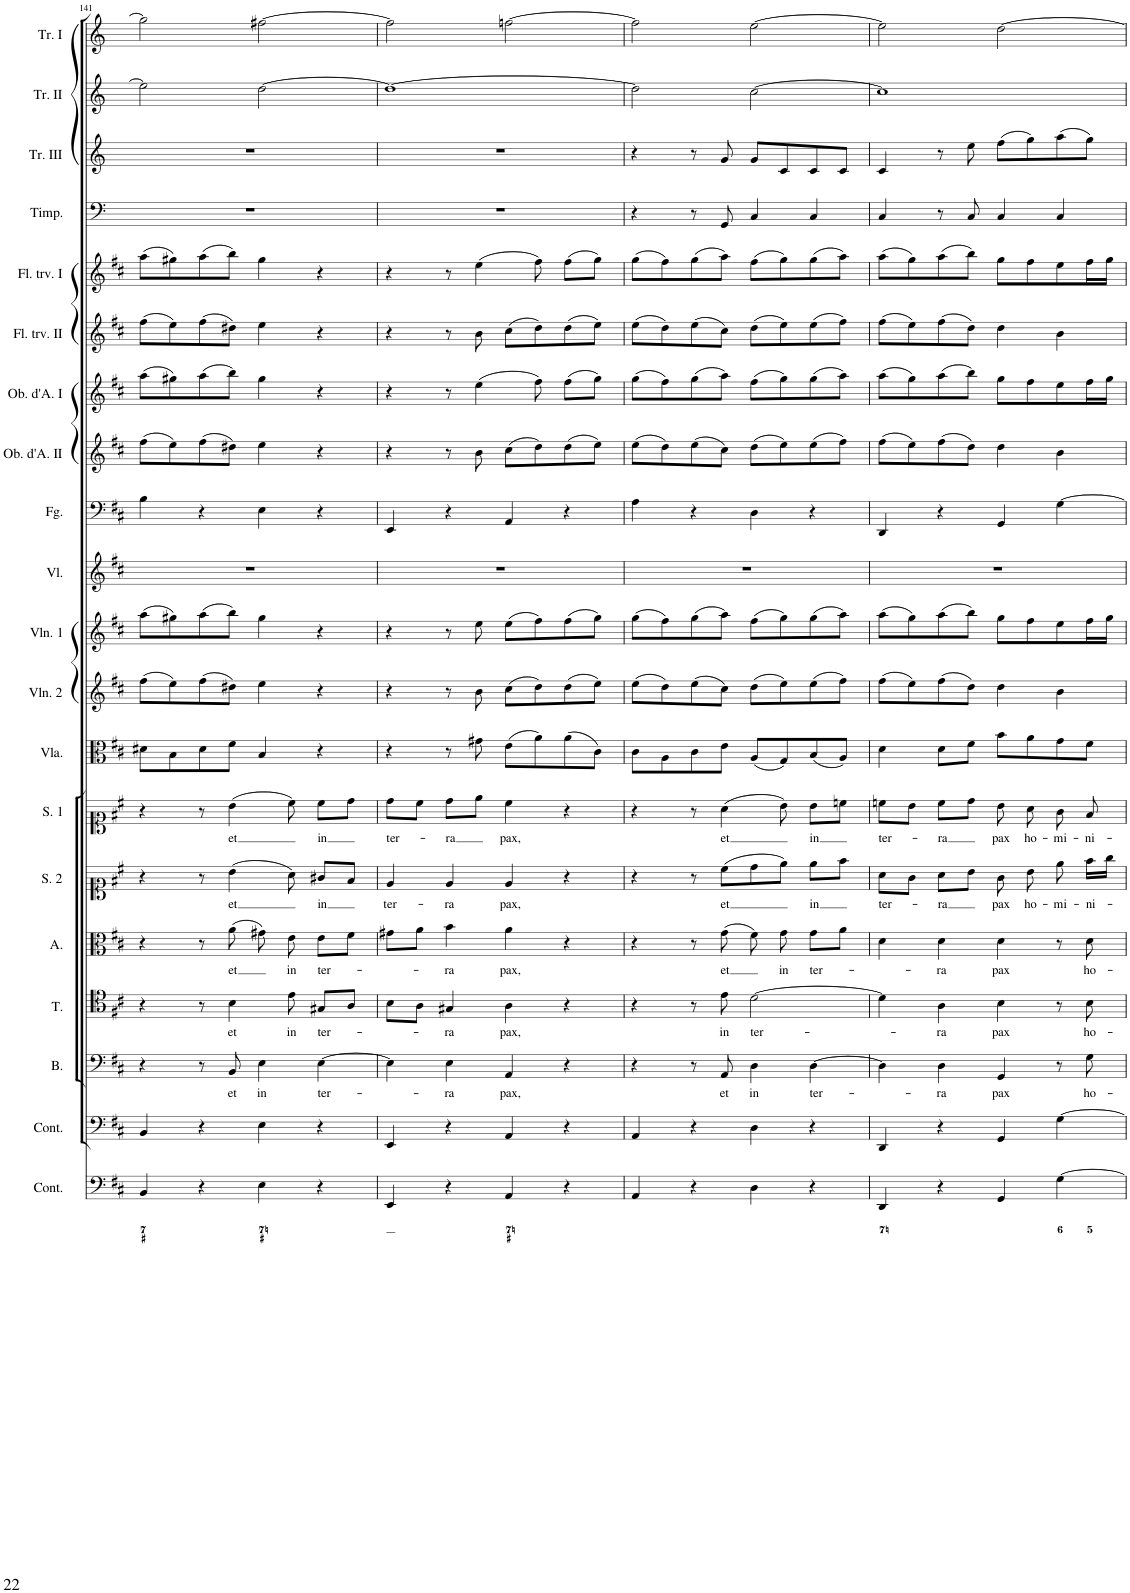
**kern	**kern	**kern	**text	**kern	**text	**kern	**text	**kern	**text	**kern	**text	**kern	**kern	**kern	**kern	**kern	**kern	**kern	**kern	**kern	**kern	**kern	**kern	**kern
*part20	*part19	*part18	*part18	*part17	*part17	*part16	*part16	*part15	*part15	*part14	*part14	*part13	*part12	*part11	*part10	*part9	*part8	*part7	*part6	*part5	*part4	*part3	*part2	*part1
*staff20	*staff19	*staff18	*staff18	*staff17	*staff17	*staff16	*staff16	*staff15	*staff15	*staff14	*staff14	*staff13	*staff12	*staff11	*staff10	*staff9	*staff8	*staff7	*staff6	*staff5	*staff4	*staff3	*staff2	*staff1
*I"Continuo	*I"Continuo	*I"Basso	*	*I"Tenore	*	*I"Alto	*	*I"Soprano 2	*	*I"Soprano 1	*	*I"Viola	*I"Violino 2	*I"Violino 1	*I"Violino solo	*I"Fagotti	*I"Oboe d'Amore II	*I"Oboe d'Amore I	*I"Flauto traverso II	*I"Flauto traverso I	*I"Timpani	*I"Tromba III	*I"Tromba II	*I"Tromba I
*I'Cont.	*I'Cont.	*I'B.	*	*I'T.	*	*I'A.	*	*I'S. 2	*	*I'S. 1	*	*I'Vla.	*I'Vln. 2	*I'Vln. 1	*I'Vl.	*I'Fg.	*I'Ob. d'A. II	*I'Ob. d'A. I	*I'Fl. trv. II	*I'Fl. trv. I	*I'Timp.	*I'Tr. III	*I'Tr. II	*I'Tr. I
!!LO:PB:g=z
*clefF4	*clefF4	*clefF4	*	*clefC4	*	*clefC3	*	*clefC1	*	*clefC1	*	*clefC3	*clefG2	*clefG2	*clefG2	*clefF4	*clefG2	*clefG2	*clefG2	*clefG2	*clefF4	*clefG2	*clefG2	*clefG2
*	*	*	*	*	*	*	*	*	*	*	*	*	*	*	*	*	*	*	*	*	*Trd-1c-2	*Trd-1c-2	*Trd-1c-2	*Trd-1c-2
*k[f#c#]	*k[f#c#]	*k[f#c#]	*	*k[f#c#]	*	*k[f#c#]	*	*k[f#c#]	*	*k[f#c#]	*	*k[f#c#]	*k[f#c#]	*k[f#c#]	*k[f#c#]	*k[f#c#]	*k[f#c#]	*k[f#c#]	*k[f#c#]	*k[f#c#]	*k[]	*k[]	*k[]	*k[]
*M4/4	*M4/4	*M4/4	*	*M4/4	*	*M4/4	*	*M4/4	*	*M4/4	*	*M4/4	*M4/4	*M4/4	*M4/4	*M4/4	*M4/4	*M4/4	*M4/4	*M4/4	*M4/4	*M4/4	*M4/4	*M4/4
*met(c)	*met(c)	*met(c)	*	*met(c)	*	*met(c)	*	*met(c)	*	*met(c)	*	*met(c)	*met(c)	*met(c)	*met(c)	*met(c)	*met(c)	*met(c)	*met(c)	*met(c)	*met(c)	*met(c)	*met(c)	*met(c)
=141	=141	=141	=141	=141	=141	=141	=141	=141	=141	=141	=141	=141	=141	=141	=141	=141	=141	=141	=141	=141	=141	=141	=141	=141
4BB/	4BB/	4r	.	4r	.	4r	.	4r	.	4r	.	8d#X\L	(8ff#\L	(8aa\L	1r	4B\	(8ff#\L	(8aa\L	(8ff#\L	(8aa\L	1r	1r	2ee\]	2gg\]
.	.	.	.	.	.	.	.	.	.	.	.	8B\	8ee\)	8gg#X\)	.	.	8ee\)	8gg#X\)	8ee\)	8gg#X\)	.	.	.	.
4r	4r	8r	.	8r	.	8r	.	8r	.	8r	.	8d#\	(8ff#\	(8aa\	.	4r	(8ff#\	(8aa\	(8ff#\	(8aa\	.	.	.	.
!	!	!	!LO:LY:b	!	!LO:LY:b	!	!LO:LY:b	!	!LO:LY:b	!	!LO:LY:b	!	!	!	!	!	!	!	!	!	!	!	!	!
.	.	8BB/	et	4B\	et	(8a\	et	(4b\	et	(4b\	et	8f#\J	8dd#X\J)	8bb\J)	.	.	8dd#X\J)	8bb\J)	8dd#X\J)	8bb\J)	.	.	.	.
!	!	!	!LO:LY:b	!	!	!	!	!	!	!	!	!	!	!	!	!	!	!	!	!	!	!	!	!
4E\	4E\	4E\	in	.	.	8g#X\)	.	.	.	.	.	4B/	4ee\	4gg#\	.	4E\	4ee\	4gg#\	4ee\	4gg#\	.	.	[2dd\	[2ff#X\
!	!	!	!	!	!LO:LY:b	!	!LO:LY:b	!	!	!	!	!	!	!	!	!	!	!	!	!	!	!	!	!
.	.	.	.	8e\	in	8e\	in	8a\)	.	8cc#\)	.	.	.	.	.	.	.	.	.	.	.	.	.	.
!	!	!	!LO:LY:b	!	!LO:LY:b	!	!LO:LY:b	!	!LO:LY:b	!	!LO:LY:b	!	!	!	!	!	!	!	!	!	!	!	!	!
4r	4r	[4E\	ter-	8G#X/L	ter-	8e\L	ter-	8g#X/L	in	8cc#\L	in	4r	4r	4r	.	4r	4r	4r	4r	4r	.	.	.	.
.	.	.	.	8A/J	.	8f#\J	.	8f#/J	.	8dd\J	.	.	.	.	.	.	.	.	.	.	.	.	.	.
=142	=142	=142	=142	=142	=142	=142	=142	=142	=142	=142	=142	=142	=142	=142	=142	=142	=142	=142	=142	=142	=142	=142	=142	=142
!	!	!	!	!	!	!	!	!	!LO:LY:b	!	!LO:LY:b	!	!	!	!	!	!	!	!	!	!	!	!	!
4EE/	4EE/	4E\]	.	8B\L	.	8g#X\L	.	4e/	ter-	8dd\L	ter-	4r	4r	4r	1r	4EE/	4r	4r	4r	4r	1r	1r	1dd_	2ff#\]
.	.	.	.	8A\J	.	8a\J	.	.	.	8cc#\J	.	.	.	.	.	.	.	.	.	.	.	.	.	.
!	!	!	!LO:LY:b	!	!LO:LY:b	!	!LO:LY:b	!	!LO:LY:b	!	!LO:LY:b	!	!	!	!	!	!	!	!	!	!	!	!	!
4r	4r	4E\	-ra	4G#X/	-ra	4b\	-ra	4e/	-ra	8dd\L	-ra	8r	8r	8r	.	4r	8r	8r	8r	8r	.	.	.	.
.	.	.	.	.	.	.	.	.	.	8ee\J	.	8g#X\	8b\	8ee\	.	.	8b\	(4ee\	8b\	(4ee\	.	.	.	.
!	!	!	!LO:LY:b	!	!LO:LY:b	!	!LO:LY:b	!	!LO:LY:b	!	!LO:LY:b	!	!	!	!	!	!	!	!	!	!	!	!	!
4AA/	4AA/	4AA/	pax,	4A\	pax,	4a\	pax,	4e/	pax,	4cc#\	pax,	(8e\L	(8cc#\L	(8ee\L	.	4AA/	(8cc#\L	.	(8cc#\L	.	.	.	.	[2ffn\
.	.	.	.	.	.	.	.	.	.	.	.	8a\)	8dd\)	8ff#\)	.	.	8dd\)	8ff#\)	8dd\)	8ff#\)	.	.	.	.
4r	4r	4r	.	4r	.	4r	.	4r	.	4r	.	(8a\	(8dd\	(8ff#\	.	4r	(8dd\	(8ff#\L	(8dd\	(8ff#\L	.	.	.	.
.	.	.	.	.	.	.	.	.	.	.	.	8c#\J)	8ee\J)	8gg\J)	.	.	8ee\J)	8gg\J)	8ee\J)	8gg\J)	.	.	.	.
=143	=143	=143	=143	=143	=143	=143	=143	=143	=143	=143	=143	=143	=143	=143	=143	=143	=143	=143	=143	=143	=143	=143	=143	=143
4AA/	4AA/	4r	.	4r	.	4r	.	4r	.	4r	.	8c#\L	(8ee\L	(8gg\L	1r	4A\	(8ee\L	(8gg\L	(8ee\L	(8gg\L	4r	4r	2dd\]	2ff\]
.	.	.	.	.	.	.	.	.	.	.	.	8A\	8dd\)	8ff#\)	.	.	8dd\)	8ff#\)	8dd\)	8ff#\)	.	.	.	.
4r	4r	8r	.	8r	.	8r	.	8r	.	8r	.	8c#\	(8ee\	(8gg\	.	4r	(8ee\	(8gg\	(8ee\	(8gg\	8r	8r	.	.
!	!	!	!LO:LY:b	!	!LO:LY:b	!	!LO:LY:b	!	!LO:LY:b	!	!LO:LY:b	!	!	!	!	!	!	!	!	!	!	!	!	!
.	.	8AA/	et	8e\	in	(8g\	et	(8cc#\L	et	(4a\	et	8e\J	8cc#\J)	8aa\J)	.	.	8cc#\J)	8aa\J)	8cc#\J)	8aa\J)	8GG/	8g/	.	.
!	!	!	!LO:LY:b	!	!LO:LY:b	!	!	!	!	!	!	!	!	!	!	!	!	!	!	!	!	!	!	!
4D\	4D\	4D\	in	[2d\	ter-	8f#\)	.	8dd\	.	.	.	(8A/L	(8dd\L	(8ff#\L	.	4D\	(8dd\L	(8ff#\L	(8dd\L	(8ff#\L	4C/	8g/L	[2cc\	[2ee\
!	!	!	!	!	!	!	!LO:LY:b	!	!	!	!	!	!	!	!	!	!	!	!	!	!	!	!	!
.	.	.	.	.	.	8g\	in	8ee\J)	.	8b\)	.	8G/)	8ee\)	8gg\)	.	.	8ee\)	8gg\)	8ee\)	8gg\)	.	8c/	.	.
!	!	!	!LO:LY:b	!	!	!	!LO:LY:b	!	!LO:LY:b	!	!LO:LY:b	!	!	!	!	!	!	!	!	!	!	!	!	!
4r	4r	[4D\	ter-	.	.	8g\L	ter-	8ee\L	in	8b\L	in	(8B/	(8ee\	(8gg\	.	4r	(8ee\	(8gg\	(8ee\	(8gg\	4C/	8c/	.	.
.	.	.	.	.	.	8a\J	.	8ff#\J	.	8ccn\J	.	8A/J)	8ff#\J)	8aa\J)	.	.	8ff#\J)	8aa\J)	8ff#\J)	8aa\J)	.	8c/J	.	.
=144	=144	=144	=144	=144	=144	=144	=144	=144	=144	=144	=144	=144	=144	=144	=144	=144	=144	=144	=144	=144	=144	=144	=144	=144
!	!	!	!	!	!	!	!	!	!LO:LY:b	!	!LO:LY:b	!	!	!	!	!	!	!	!	!	!	!	!	!
4DD/	4DD/	4D\]	.	4d\]	.	4d\	.	8a\L	ter-	8ccn\L	ter-	4d\	(8ff#\L	(8aa\L	1r	4DD/	(8ff#\L	(8aa\L	(8ff#\L	(8aa\L	4C/	4c/	1cc]	2ee\]
.	.	.	.	.	.	.	.	8g\J	.	8b\J	.	.	8ee\)	8gg\)	.	.	8ee\)	8gg\)	8ee\)	8gg\)	.	.	.	.
!	!	!	!LO:LY:b	!	!LO:LY:b	!	!LO:LY:b	!	!LO:LY:b	!	!LO:LY:b	!	!	!	!	!	!	!	!	!	!	!	!	!
4r	4r	4D\	-ra	4A\	-ra	4d\	-ra	8a\L	-ra	8cc\L	-ra	8d\L	(8ff#\	(8aa\	.	4r	(8ff#\	(8aa\	(8ff#\	(8aa\	8r	8r	.	.
.	.	.	.	.	.	.	.	8b\J	.	8dd\J	.	8f#\J	8dd\J)	8bb\J)	.	.	8dd\J)	8bb\J)	8dd\J)	8bb\J)	8C/	8ee\	.	.
!	!	!	!LO:LY:b	!	!LO:LY:b	!	!LO:LY:b	!	!LO:LY:b	!	!LO:LY:b	!	!	!	!	!	!	!	!	!	!	!	!	!
4GG/	4GG/	4GG/	pax	4B\	pax	4d\	pax	8g\	pax	8b\	pax	8b\L	4dd\	8gg\L	.	4GG/	4dd\	8gg\L	4dd\	8gg\L	4C/	(8ff\L	.	[2dd\
!	!	!	!	!	!	!	!	!	!LO:LY:b	!	!LO:LY:b	!	!	!	!	!	!	!	!	!	!	!	!	!
.	.	.	.	.	.	.	.	8b\	ho-	8a\	ho-	8a\	.	8ff#\	.	.	.	8ff#\	.	8ff#\	.	8gg\)	.	.
!	!	!	!	!	!	!	!	!	!LO:LY:b	!	!LO:LY:b	!	!	!	!	!	!	!	!	!	!	!	!	!
[4G\	[4G\	8r	.	8r	.	8r	.	8ee\	-mi-	8g\	-mi-	8g\	4b\	8ee\	.	[4G\	4b\	8ee\	4b\	8ee\	4C/	(8aa\	.	.
!	!	!	!LO:LY:b	!	!LO:LY:b	!	!LO:LY:b	!	!LO:LY:b	!	!LO:LY:b	!	!	!	!	!	!	!	!	!	!	!	!	!
.	.	8G\	ho-	8B\	ho-	8d\	ho-	16ff#\LL	-ni-	8f#/	-ni-	8f#\J	.	16ff#\L	.	.	.	16ff#\L	.	16ff#\L	.	8gg\J)	.	.
.	.	.	.	.	.	.	.	16gg\JJ	.	.	.	.	.	16gg\JJ	.	.	.	16gg\JJ	.	16gg\JJ	.	.	.	.
=	=	=	=	=	=	=	=	=	=	=	=	=	=	=	=	=	=	=	=	=	=	=	=	=
*-	*-	*-	*-	*-	*-	*-	*-	*-	*-	*-	*-	*-	*-	*-	*-	*-	*-	*-	*-	*-	*-	*-	*-	*-
